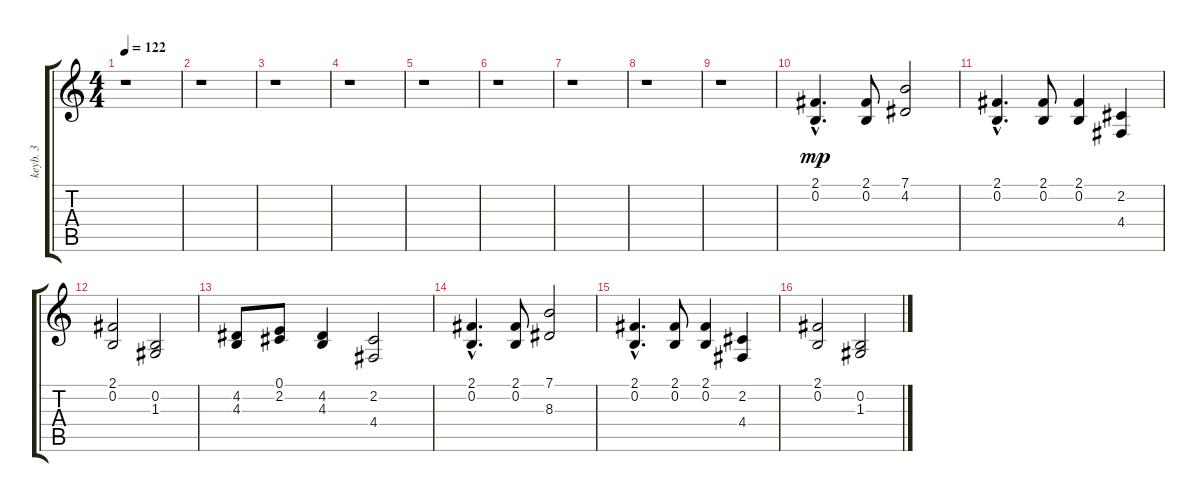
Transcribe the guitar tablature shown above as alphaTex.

\track ("keyb. 3" "keyb. 3") {instrument trumpet}
\staff {score tabs}
\tuning (E4 B3 G3 D3 A2 E2) {hide}
\ts (4 4)
\tempo 122
\clef g2
\ks c
r.1{dy mp} |
r.1 |
r.1 |
r.1 |
r.1 |
r.1 |
r.1 |
r.1 |
r.1 |
(2.1{hac} 0.2{hac}).4{d instrument frenchhorn} (2.1 0.2).8 (7.1 4.2).2 |
(2.1{hac} 0.2{hac}).4{d} (2.1 0.2).8 (2.1 0.2).4 (2.2 4.4).4 |
(2.1 0.2).2 (0.2 1.3).2 |
(4.2 4.3).8 (0.1 2.2).8 (4.2 4.3).4 (2.2 4.4).2 |
(2.1{hac} 0.2{hac}).4{d} (2.1 0.2).8 (7.1 8.3).2 |
(2.1{hac} 0.2{hac}).4{d} (2.1 0.2).8 (2.1 0.2).4 (2.2 4.4).4 |
(2.1 0.2).2 (0.2 1.3).2
